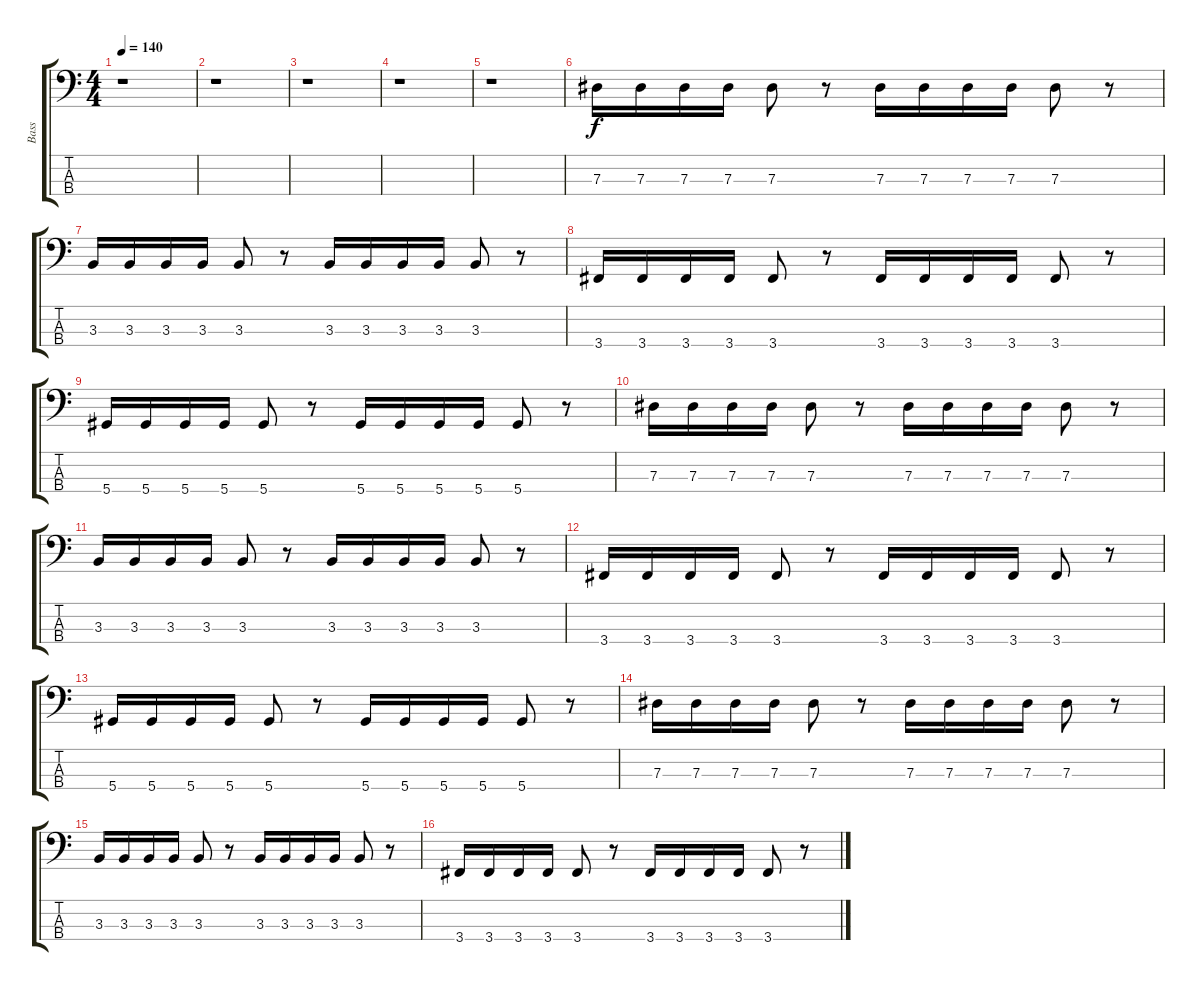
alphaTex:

\track ("Bass" "Bass") {instrument electricbassfinger}
\staff {score tabs}
\tuning (Gb2 Db2 Ab1 Eb1) {hide}
\ts (4 4)
\tempo 140
\clef f4
\ks c
r.1{dy f} |
r.1 |
r.1 |
r.1 |
r.1 |
7.3.16 7.3.16 7.3.16 7.3.16 7.3.8 r.8 7.3.16 7.3.16 7.3.16 7.3.16 7.3.8 r.8 |
3.3.16 3.3.16 3.3.16 3.3.16 3.3.8 r.8 3.3.16 3.3.16 3.3.16 3.3.16 3.3.8 r.8 |
3.4.16 3.4.16 3.4.16 3.4.16 3.4.8 r.8 3.4.16 3.4.16 3.4.16 3.4.16 3.4.8 r.8 |
5.4.16 5.4.16 5.4.16 5.4.16 5.4.8 r.8 5.4.16 5.4.16 5.4.16 5.4.16 5.4.8 r.8 |
7.3.16 7.3.16 7.3.16 7.3.16 7.3.8 r.8 7.3.16 7.3.16 7.3.16 7.3.16 7.3.8 r.8 |
3.3.16 3.3.16 3.3.16 3.3.16 3.3.8 r.8 3.3.16 3.3.16 3.3.16 3.3.16 3.3.8 r.8 |
3.4.16 3.4.16 3.4.16 3.4.16 3.4.8 r.8 3.4.16 3.4.16 3.4.16 3.4.16 3.4.8 r.8 |
5.4.16 5.4.16 5.4.16 5.4.16 5.4.8 r.8 5.4.16 5.4.16 5.4.16 5.4.16 5.4.8 r.8 |
7.3.16 7.3.16 7.3.16 7.3.16 7.3.8 r.8 7.3.16 7.3.16 7.3.16 7.3.16 7.3.8 r.8 |
3.3.16 3.3.16 3.3.16 3.3.16 3.3.8 r.8 3.3.16 3.3.16 3.3.16 3.3.16 3.3.8 r.8 |
3.4.16 3.4.16 3.4.16 3.4.16 3.4.8 r.8 3.4.16 3.4.16 3.4.16 3.4.16 3.4.8 r.8
